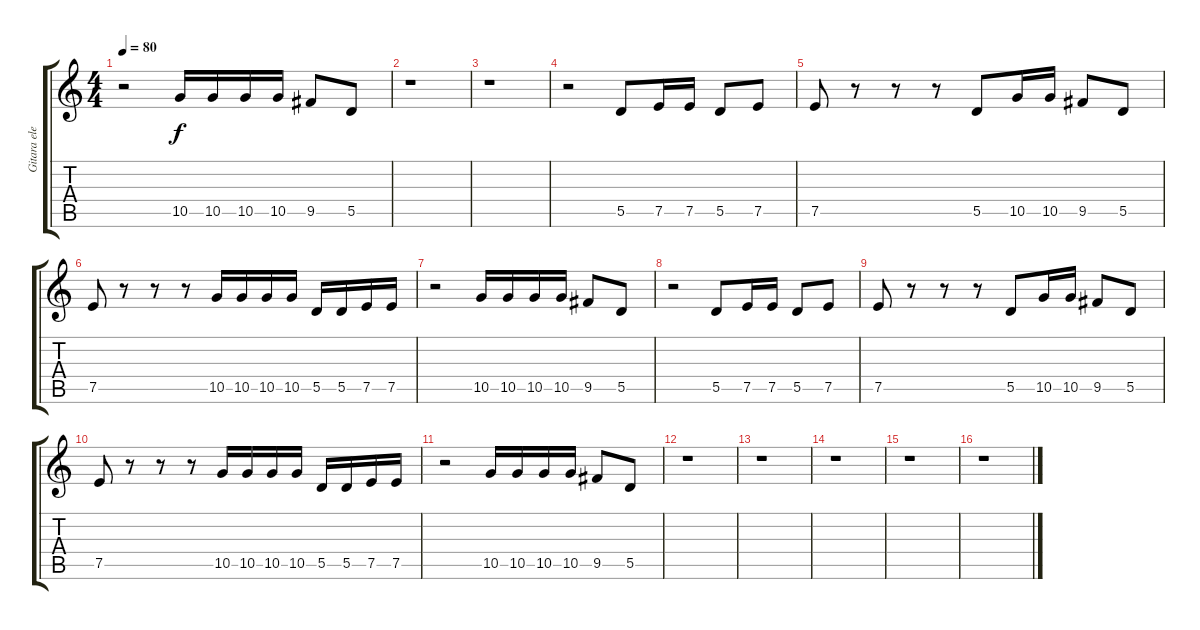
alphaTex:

\track ("Gitara elektryczna (II)" "Gitara ele") {instrument electricguitarmuted}
\staff {score tabs}
\tuning (E4 B3 G3 D3 A2 E2) {hide}
\ts (4 4)
\tempo 80
\clef g2
\ks c
r.2{dy f} 10.5.16 10.5.16 10.5.16 10.5.16 9.5.8 5.5.8 |
r.1 |
r.1 |
r.2 5.5.8 7.5.16 7.5.16 5.5.8 7.5.8 |
7.5.8 r.8 r.8 r.8 5.5.8 10.5.16 10.5.16 9.5.8 5.5.8 |
7.5.8 r.8 r.8 r.8 10.5.16 10.5.16 10.5.16 10.5.16 5.5.16 5.5.16 7.5.16 7.5.16 |
r.2 10.5.16 10.5.16 10.5.16 10.5.16 9.5.8 5.5.8 |
r.2 5.5.8 7.5.16 7.5.16 5.5.8 7.5.8 |
7.5.8 r.8 r.8 r.8 5.5.8 10.5.16 10.5.16 9.5.8 5.5.8 |
7.5.8 r.8 r.8 r.8 10.5.16 10.5.16 10.5.16 10.5.16 5.5.16 5.5.16 7.5.16 7.5.16 |
r.2 10.5.16 10.5.16 10.5.16 10.5.16 9.5.8 5.5.8 |
r.1 |
r.1 |
r.1 |
r.1 |
r.1
